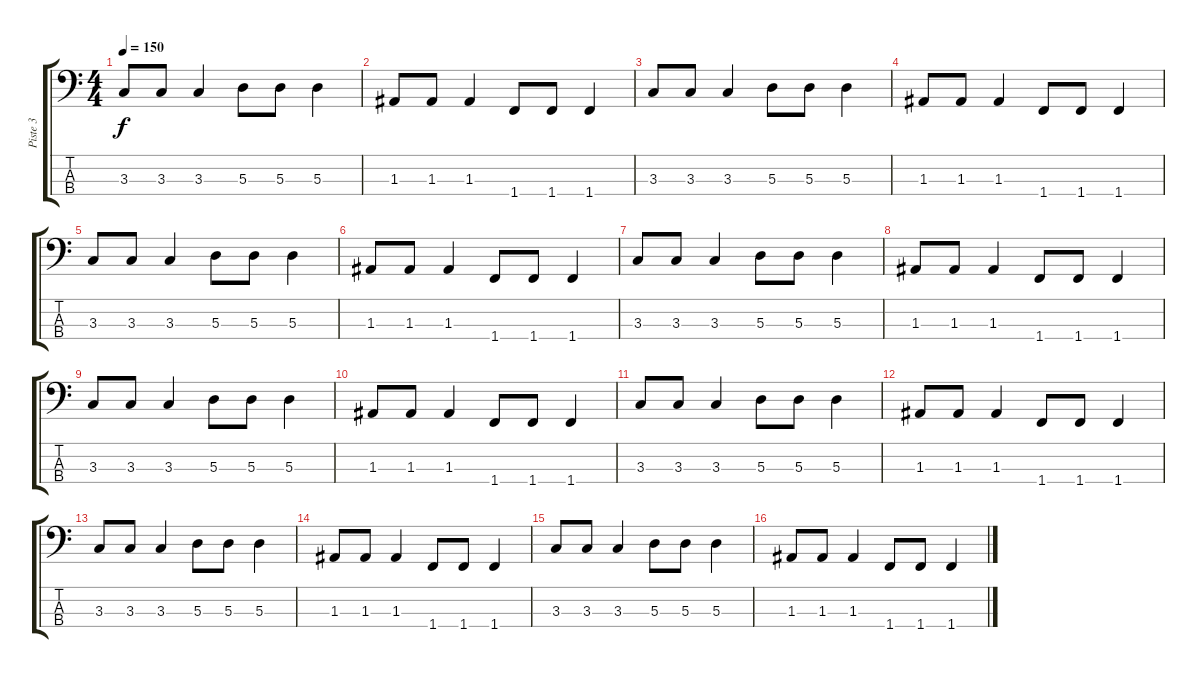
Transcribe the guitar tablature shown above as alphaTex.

\track ("Piste 3" "Piste 3") {instrument electricbasspick}
\staff {score tabs}
\tuning (G2 D2 A1 E1) {hide}
\ts (4 4)
\tempo 150
\clef f4
\ks c
3.3.8{dy f} 3.3.8 3.3.4 5.3.8 5.3.8 5.3.4 |
1.3.8 1.3.8 1.3.4 1.4.8 1.4.8 1.4.4 |
3.3.8 3.3.8 3.3.4 5.3.8 5.3.8 5.3.4 |
1.3.8 1.3.8 1.3.4 1.4.8 1.4.8 1.4.4 |
3.3.8 3.3.8 3.3.4 5.3.8 5.3.8 5.3.4 |
1.3.8 1.3.8 1.3.4 1.4.8 1.4.8 1.4.4 |
3.3.8 3.3.8 3.3.4 5.3.8 5.3.8 5.3.4 |
1.3.8 1.3.8 1.3.4 1.4.8 1.4.8 1.4.4 |
3.3.8 3.3.8 3.3.4 5.3.8 5.3.8 5.3.4 |
1.3.8 1.3.8 1.3.4 1.4.8 1.4.8 1.4.4 |
3.3.8 3.3.8 3.3.4 5.3.8 5.3.8 5.3.4 |
1.3.8 1.3.8 1.3.4 1.4.8 1.4.8 1.4.4 |
3.3.8 3.3.8 3.3.4 5.3.8 5.3.8 5.3.4 |
1.3.8 1.3.8 1.3.4 1.4.8 1.4.8 1.4.4 |
3.3.8 3.3.8 3.3.4 5.3.8 5.3.8 5.3.4 |
1.3.8 1.3.8 1.3.4 1.4.8 1.4.8 1.4.4
